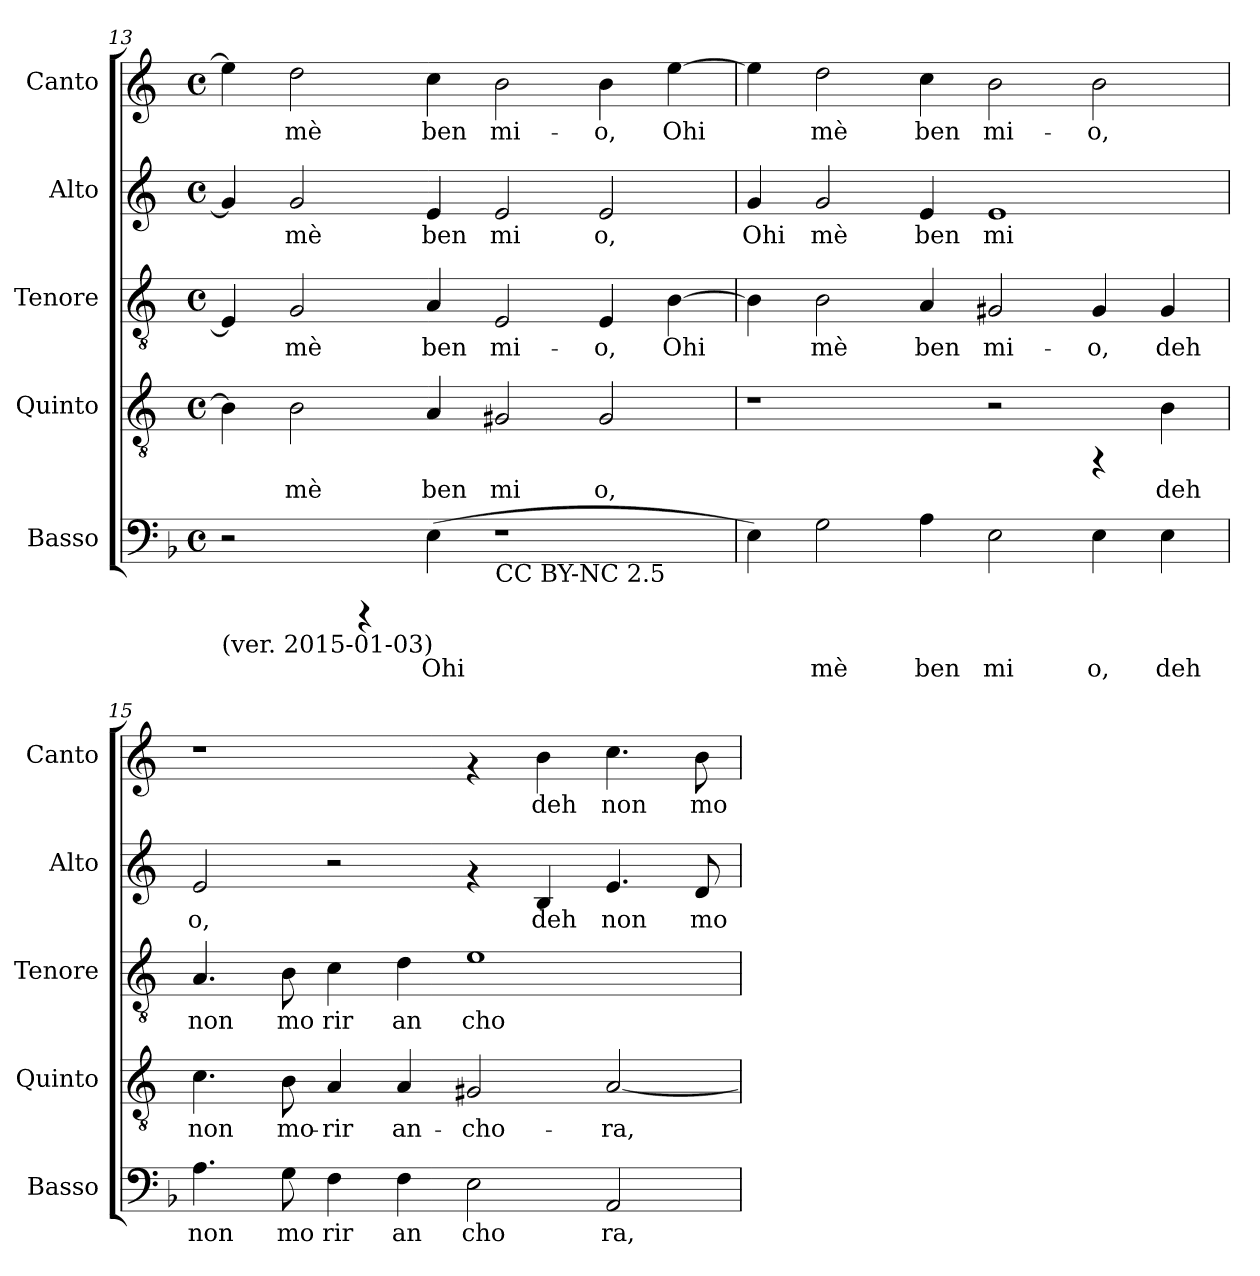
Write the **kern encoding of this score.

**kern	**text	**kern	**text	**kern	**text	**kern	**text	**kern	**text
*part5	*part5	*part4	*part4	*part3	*part3	*part2	*part2	*part1	*part1
*staff5	*staff5	*staff4	*staff4	*staff3	*staff3	*staff2	*staff2	*staff1	*staff1
*I"Basso	*	*I"Quinto	*	*I"Tenore	*	*I"Alto	*	*I"Canto	*
*I'Basso	*	*I'Quinto	*	*I'Tenore	*	*I'Alto	*	*I'Canto	*
*clefF4	*	*clefGv2	*	*clefGv2	*	*clefG2	*	*clefG2	*
*	*	*ITrd-3c-5	*	*ITrd-3c-5	*	*ITrd-3c-5	*	*ITrd-3c-5	*
*k[b-]	*	*k[b-]	*	*k[b-]	*	*k[b-]	*	*k[b-]	*
*F:	*	*F:	*	*F:	*	*F:	*	*F:	*
*M4/4	*	*M4/4	*	*M4/4	*	*M4/4	*	*M4/4	*
*met(c)	*	*met(c)	*	*met(c)	*	*met(c)	*	*met(c)	*
=13	=13	=13	=13	=13	=13	=13	=13	=13	=13
!LO:TX:b:t=(ver. 2015-01-03)	!	!	!	!	!	!	!	!	!
!	!	!	!LO:LY:b:cj	!	!LO:LY:b:cj	!	!LO:LY:b:cj	!	!LO:LY:b:cj
2r	.	4e\]	.	4A/]	--	4cc/]	.	4aa\]	--
!	!	!	!LO:LY:b:cj	!	!LO:LY:b:cj	!	!LO:LY:b:cj	!	!LO:LY:b:cj
.	.	2e\	mè	2c/	-mè	2cc/	mè	2gg\	-mè
4rCCC	.	.	.	.	.	.	.	.	.
!	!LO:LY:b:cj	!	!LO:LY:b:cj	!	!LO:LY:b:cj	!	!LO:LY:b:cj	!	!LO:LY:b:cj
(>4E\	Ohi	4d/	ben	4d/	ben	4a/	ben	4ff\	ben
!LO:TX:b:t=CC BY-NC 2.5	!	!	!	!	!	!	!	!	!
!	!	!	!LO:LY:b:cj	!	!LO:LY:b:cj	!	!LO:LY:b:cj	!	!LO:LY:b:cj
1r	.	2c#X/	mi	2A/	mi-	2a/	mi	2ee\	mi-
!	!	!	!LO:LY:b:cj	!	!LO:LY:b:cj	!	!LO:LY:b:cj	!	!LO:LY:b:cj
.	.	2c#/	o,	4A/	-o,	2a/	o,	4ee\	-o,
!	!	!	!	!	!LO:LY:b:cj	!	!	!	!LO:LY:b:cj
.	.	.	.	[>4e\	Ohi-	.	.	[>4aa\	Ohi-
=14	=14	=14	=14	=14	=14	=14	=14	=14	=14
!	!LO:LY:b:cj	!	!	!	!LO:LY:b:cj	!	!LO:LY:b:cj	!	!LO:LY:b:cj
4E\)	.	1r	.	4e\]	--	4cc/	Ohi	4aa\]	--
!	!LO:LY:b:cj	!	!	!	!LO:LY:b:cj	!	!LO:LY:b:cj	!	!LO:LY:b:cj
2G\	mè	.	.	2e\	-mè	2cc/	mè	2gg\	-mè
!	!LO:LY:b:cj	!	!	!	!LO:LY:b:cj	!	!LO:LY:b:cj	!	!LO:LY:b:cj
4A\	ben	.	.	4d/	ben	4a/	ben	4ff\	ben
!	!LO:LY:b:cj	!	!	!	!LO:LY:b:cj	!	!LO:LY:b:cj	!	!LO:LY:b:cj
2E\	mi	2r	.	2c#X/	mi-	1a	mi	2ee\	mi-
!	!LO:LY:b:cj	!	!	!	!LO:LY:b:cj	!	!	!	!LO:LY:b:cj
4E\	o,	4rFF	.	4c#/	-o,	.	.	2ee\	-o,
!	!LO:LY:b:cj	!	!LO:LY:b:cj	!	!LO:LY:b:cj	!	!	!	!
4E\	deh	4e\	deh	4c#/	deh	.	.	.	.
!!LO:PB:g=z
=15	=15	=15	=15	=15	=15	=15	=15	=15	=15
!	!LO:LY:b:cj	!	!LO:LY:b:cj	!	!LO:LY:b:cj	!	!LO:LY:b:cj	!	!
4.A\	non	4.f\	non	4.d/	non	2a/	o,	1r	.
!	!LO:LY:b:cj	!	!LO:LY:b:cj	!	!LO:LY:b:cj	!	!	!	!
8G\	mo	8e\	mo-	8e\	mo	.	.	.	.
!	!LO:LY:b:cj	!	!LO:LY:b:cj	!	!LO:LY:b:cj	!	!	!	!
4F\	rir	4d/	-rir	4f\	rir	2r	.	.	.
!	!LO:LY:b:cj	!	!LO:LY:b:cj	!	!LO:LY:b:cj	!	!	!	!
4F\	an	4d/	an-	4g\	an	.	.	.	.
!	!LO:LY:b:cj	!	!LO:LY:b:cj	!	!LO:LY:b:cj	!	!	!	!
2E\	cho	2c#X/	-cho-	1a	cho	4rf	.	4rf	.
!	!	!	!	!	!	!	!LO:LY:b:cj	!	!LO:LY:a:cj
.	.	.	.	.	.	4e/	deh	4ee\	deh
!	!LO:LY:b:cj	!	!LO:LY:b:cj	!	!	!	!LO:LY:b:cj	!	!LO:LY:a:cj
2AA/	ra,	[<2d/	-ra,	.	.	4.a/	non	4.ff\	non
!	!	!	!	!	!	!	!LO:LY:b:cj	!	!LO:LY:a:cj
.	.	.	.	.	.	8g/	mo	8ee\	mo
=	=	=	=	=	=	=	=	=	=
*-	*-	*-	*-	*-	*-	*-	*-	*-	*-
